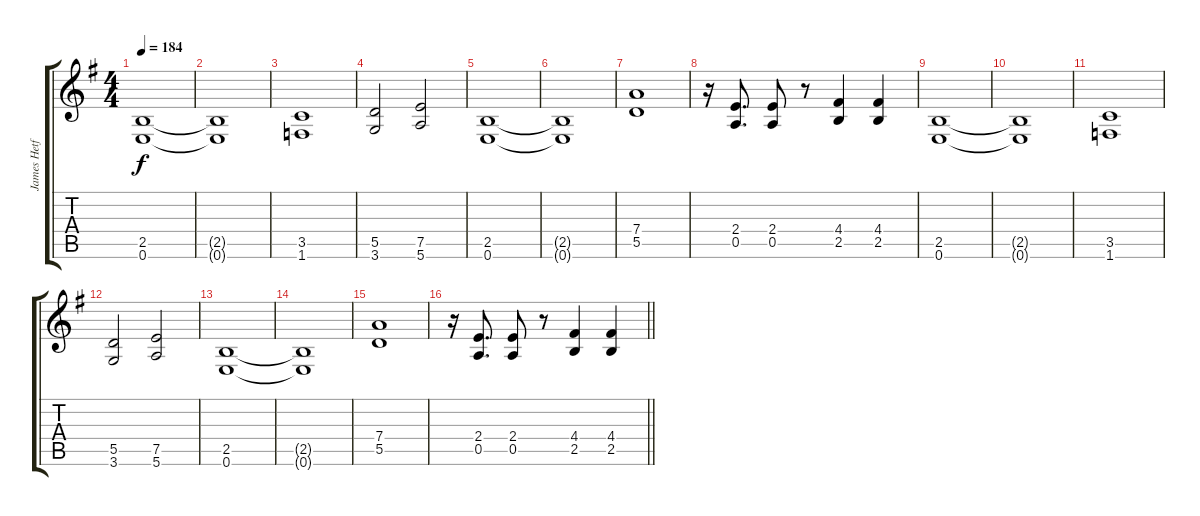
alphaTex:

\track ("James Hetfield" "James Hetf") {instrument distortionguitar}
\staff {score tabs}
\tuning (E4 B3 G3 D3 A2 E2) {hide}
\ts (4 4)
\tempo 184
\clef g2
\ks eminor
(2.5 0.6).1{dy f} |
(2.5{t} 0.6{t}).1 |
(3.5 1.6).1 |
(5.5 3.6).2 (7.5 5.6).2 |
(2.5 0.6).1 |
(2.5{t} 0.6{t}).1 |
(7.4 5.5).1 |
r.16 (2.4 0.5).8{d} (2.4 0.5).8 r.8 (4.4 2.5).4 (4.4 2.5).4 |
(2.5 0.6).1 |
(2.5{t} 0.6{t}).1 |
(3.5 1.6).1 |
(5.5 3.6).2 (7.5 5.6).2 |
(2.5 0.6).1 |
(2.5{t} 0.6{t}).1 |
(7.4 5.5).1 |
\barLineRight lightlight
r.16 (2.4 0.5).8{d} (2.4 0.5).8 r.8 (4.4 2.5).4 (4.4 2.5).4
